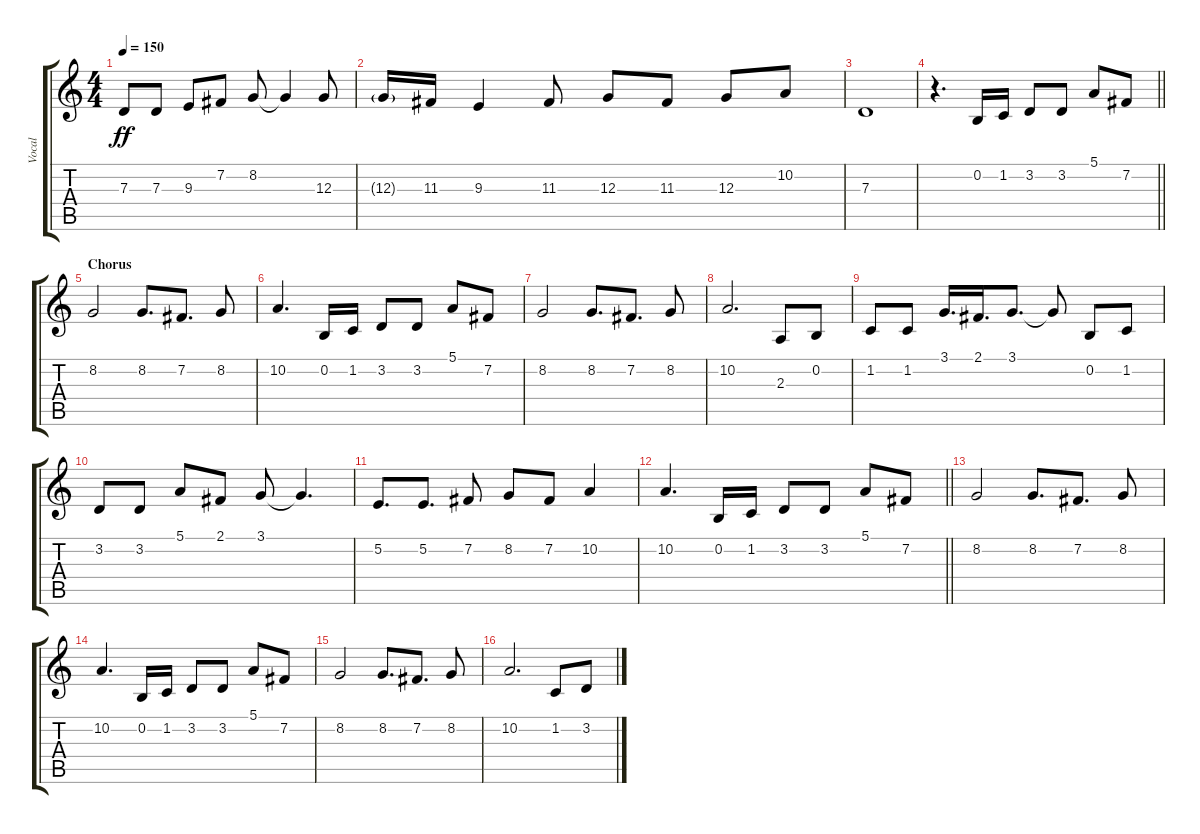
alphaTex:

\track ("Vocal" "Vocal") {instrument synthbrass1 bank 9}
\staff {score tabs}
\tuning (E4 B3 G3 D3 A2 E2) {hide}
\ts (4 4)
\tempo 150
\clef g2
\ks c
7.3{t}.8{dy ff} 7.3.8 9.3.8 7.2.8 8.2.8 8.2{t}.4 12.3.8 |
12.3{g}.16 11.3.16 9.3.4 11.3.8 12.3.8 11.3.8 12.3.8 10.2.8 |
7.3.1 |
\barLineRight lightlight
r.4{d} 0.2.16 1.2.16 3.2.8 3.2.8 5.1.8 7.2.8 |
\section ("" "Chorus")
8.2.2 8.2.8{d} 7.2.8{d} 8.2.8 |
10.2.4{d} 0.2.16 1.2.16 3.2.8 3.2.8 5.1.8 7.2.8 |
8.2.2 8.2.8{d} 7.2.8{d} 8.2.8 |
10.2.2{d} 2.3.8 0.2.8 |
1.2.8 1.2.8 3.1.16{d} 2.1.16{d} 3.1.8{d} 3.1{t}.8 0.2.8 1.2.8 |
3.2.8 3.2.8 5.1.8 2.1.8 3.1.8 3.1{t}.4{d} |
5.2.8{d} 5.2.8{d} 7.2.8 8.2.8 7.2.8 10.2.4 |
\barLineRight lightlight
10.2.4{d} 0.2.16 1.2.16 3.2.8 3.2.8 5.1.8 7.2.8 |
8.2.2 8.2.8{d} 7.2.8{d} 8.2.8 |
10.2.4{d} 0.2.16 1.2.16 3.2.8 3.2.8 5.1.8 7.2.8 |
8.2.2 8.2.8{d} 7.2.8{d} 8.2.8 |
10.2.2{d} 1.2.8 3.2.8
